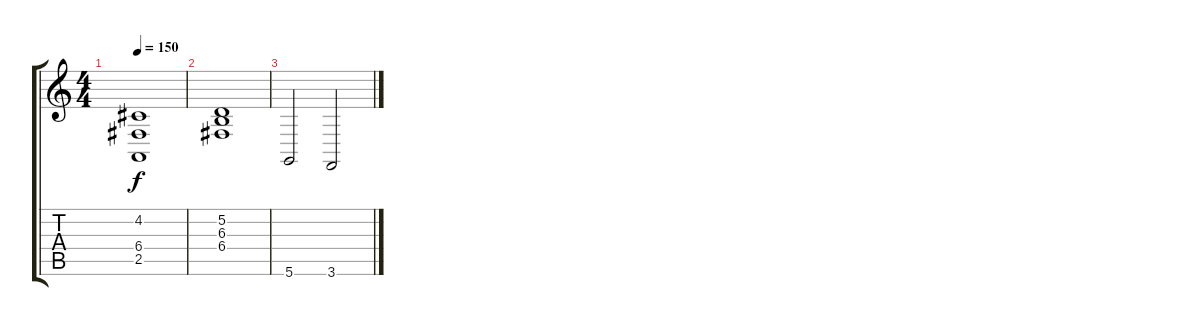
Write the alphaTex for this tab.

\track "" {instrument stringensemble1}
\staff {score tabs}
\tuning (D4 A3 F3 C3 G2 D2) {hide}
\ts (4 4)
\tempo 150
\clef g2
\ks c
(4.2{t} 6.4{t} 2.5).1{dy f} |
(5.2 6.3 6.4).1 |
5.6.2 3.6.2
